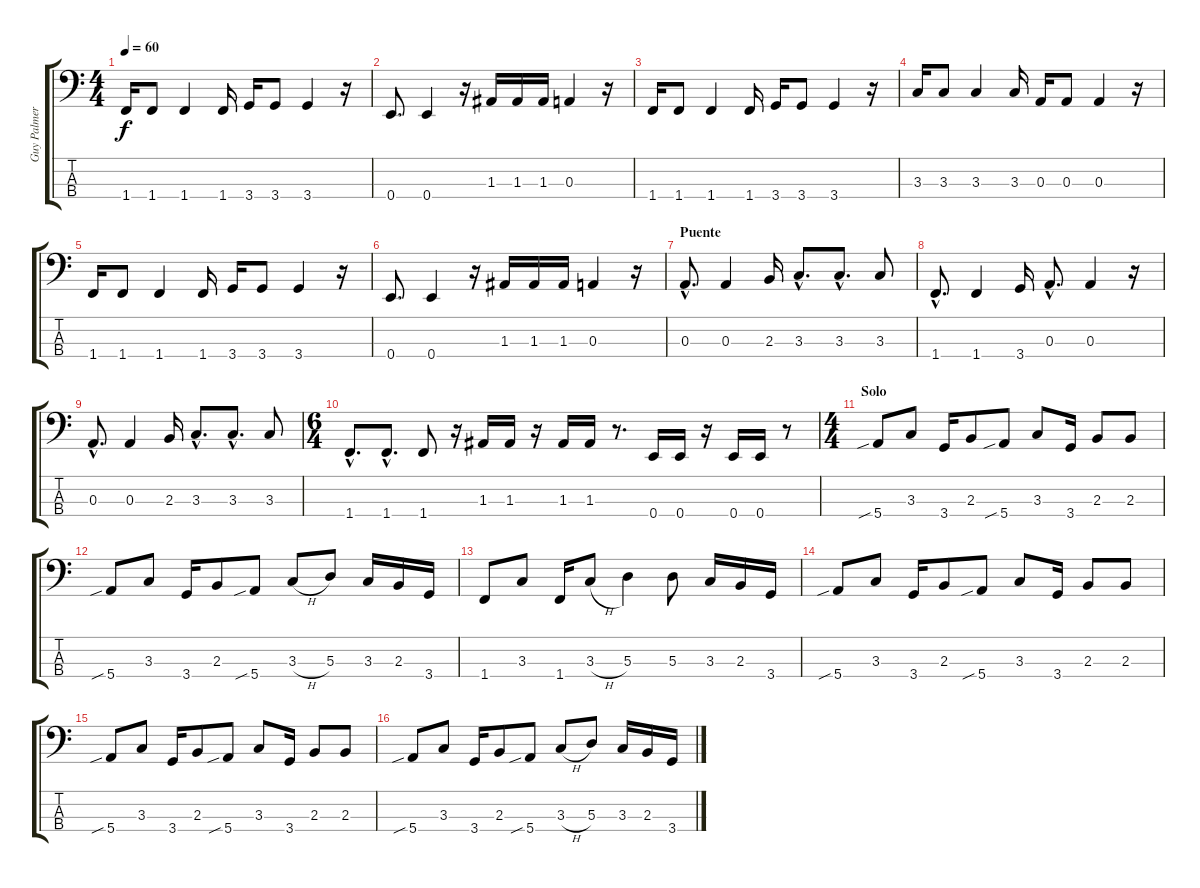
\track ("Guy Palmer" "Guy Palmer") {instrument electricbassfinger}
\staff {score tabs}
\tuning (G2 D2 A1 E1) {hide}
\ts (4 4)
\tempo 60
\clef f4
\ks c
1.4.16{dy f} 1.4.8 1.4.4 1.4.16 3.4.16 3.4.8 3.4.4 r.16 |
0.4.8{d} 0.4.4 r.16 1.3.16 1.3.16 1.3.16 0.3.4 r.16 |
1.4.16 1.4.8 1.4.4 1.4.16 3.4.16 3.4.8 3.4.4 r.16 |
3.3.16 3.3.8 3.3.4 3.3.16 0.3.16 0.3.8 0.3.4 r.16 |
1.4.16 1.4.8 1.4.4 1.4.16 3.4.16 3.4.8 3.4.4 r.16 |
0.4.8{d} 0.4.4 r.16 1.3.16 1.3.16 1.3.16 0.3.4 r.16 |
\section ("" "Puente")
0.3{hac}.8{d} 0.3.4 2.3.16 3.3{hac}.8{d} 3.3{hac}.8{d} 3.3.8 |
1.4{hac}.8{d} 1.4.4 3.4.16 0.3{hac}.8{d} 0.3.4 r.16 |
0.3{hac}.8{d} 0.3.4 2.3.16 3.3{hac}.8{d} 3.3{hac}.8{d} 3.3.8 |
\ts (6 4)
1.4{hac}.8{d} 1.4{hac}.8{d} 1.4.8 r.16 1.3.16 1.3.16 r.16 1.3.16 1.3.16 r.8{d} 0.4.16 0.4.16 r.16 0.4.16 0.4.16 r.8 |
\ts (4 4)
\section ("" "Solo")
5.4{sib}.8 3.3.8 3.4.16 2.3.8 5.4{sib}.8 3.3.8 3.4.16 2.3.8 2.3.8 |
5.4{sib}.8 3.3.8 3.4.16 2.3.8 5.4{sib}.8 3.3{h}.8 5.3.8 3.3.16 2.3.16 3.4.16 |
1.4.8 3.3.8 1.4.16 3.3{h}.8 5.3.4 5.3.8 3.3.16 2.3.16 3.4.16 |
5.4{sib}.8 3.3.8 3.4.16 2.3.8 5.4{sib}.8 3.3.8 3.4.16 2.3.8 2.3.8 |
5.4{sib}.8 3.3.8 3.4.16 2.3.8 5.4{sib}.8 3.3.8 3.4.16 2.3.8 2.3.8 |
5.4{sib}.8 3.3.8 3.4.16 2.3.8 5.4{sib}.8 3.3{h}.8 5.3.8 3.3.16 2.3.16 3.4.16
